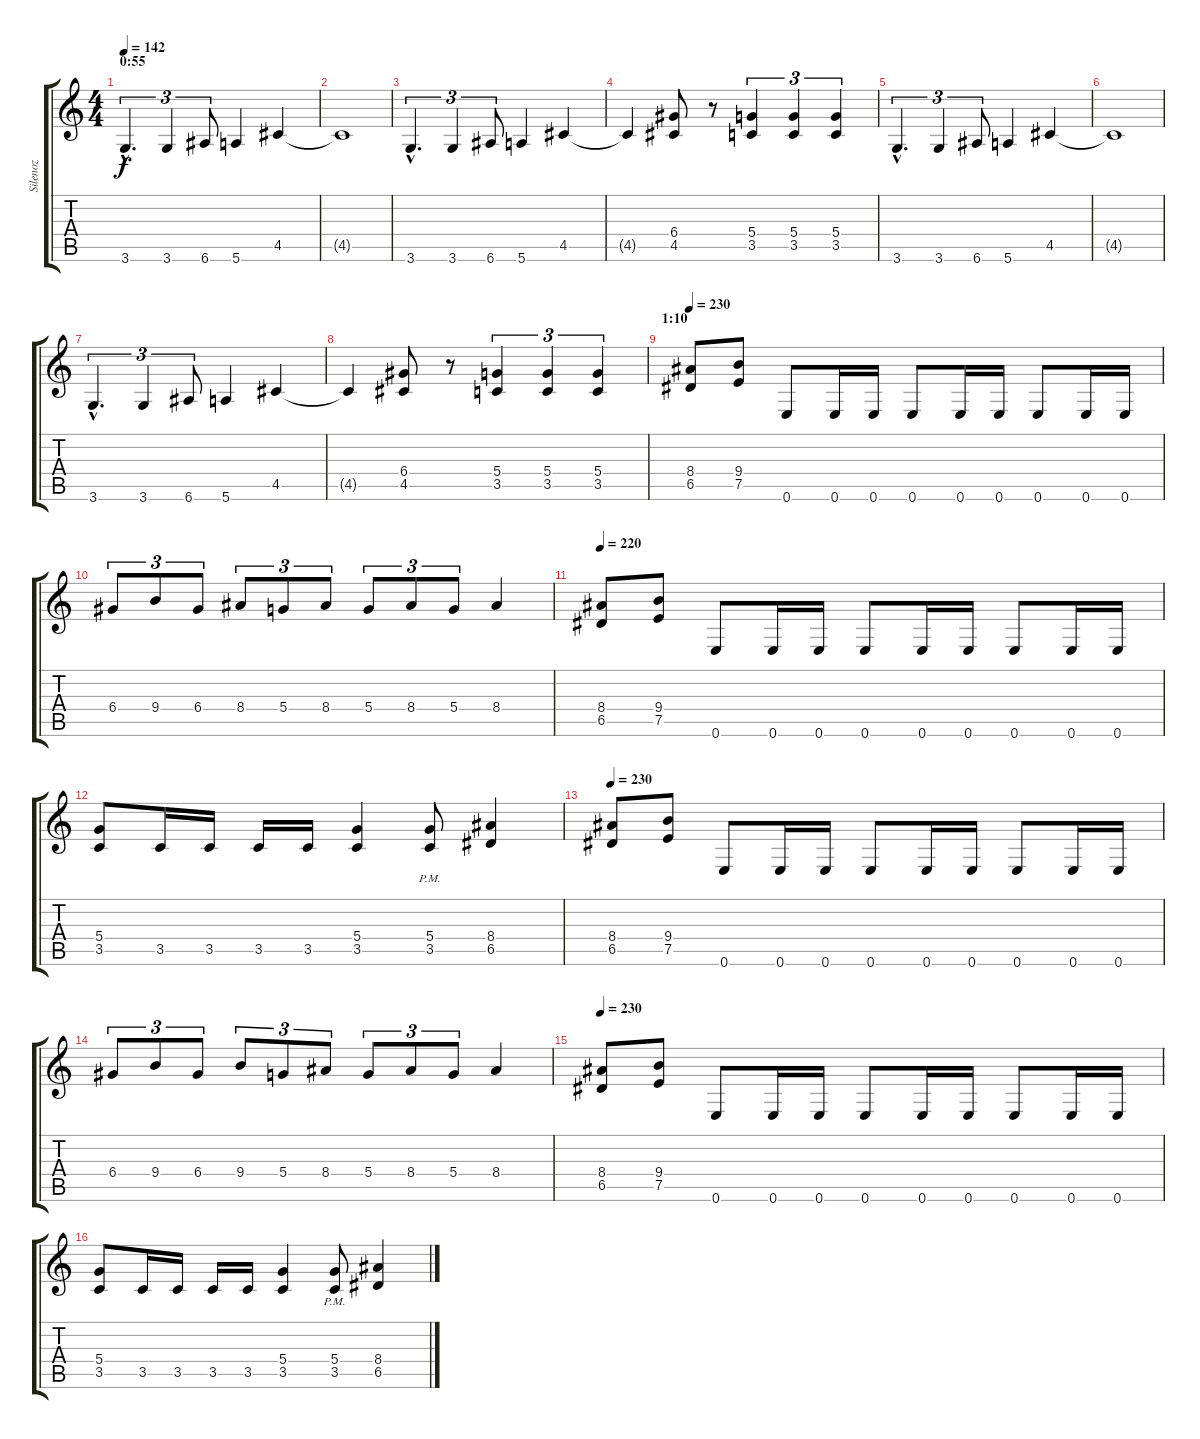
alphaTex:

\track ("Silenoz" "Silenoz") {instrument distortionguitar}
\staff {score tabs}
\tuning (E4 B3 G3 D3 A2 E2) {hide}
\ts (4 4)
\section ("" "0:55")
\tempo 142
\clef g2
\ks c
3.6{hac}.4{d tu (3 2) dy f} 3.6.4{tu (3 2)} 6.6.8{tu (3 2)} 5.6.4 4.5.4 |
4.5{t}.1 |
3.6{hac}.4{d tu (3 2)} 3.6.4{tu (3 2)} 6.6.8{tu (3 2)} 5.6.4 4.5.4 |
4.5{t}.4 (6.4 4.5).8 r.8 (5.4 3.5).4{tu (3 2)} (5.4 3.5).4{tu (3 2)} (5.4 3.5).4{tu (3 2)} |
3.6{hac}.4{d tu (3 2)} 3.6.4{tu (3 2)} 6.6.8{tu (3 2)} 5.6.4 4.5.4 |
4.5{t}.1 |
3.6{hac}.4{d tu (3 2)} 3.6.4{tu (3 2)} 6.6.8{tu (3 2)} 5.6.4 4.5.4 |
4.5{t}.4 (6.4 4.5).8 r.8 (5.4 3.5).4{tu (3 2)} (5.4 3.5).4{tu (3 2)} (5.4 3.5).4{tu (3 2)} |
\section ("" "1:10")
\tempo 230
(8.4 6.5).8 (9.4 7.5).8 0.6.8 0.6.16 0.6.16 0.6.8 0.6.16 0.6.16 0.6.8 0.6.16 0.6.16 |
6.4.8{tu (3 2)} 9.4.8{tu (3 2)} 6.4.8{tu (3 2)} 8.4.8{tu (3 2)} 5.4.8{tu (3 2)} 8.4.8{tu (3 2)} 5.4.8{tu (3 2)} 8.4.8{tu (3 2)} 5.4.8{tu (3 2)} 8.4.4 |
\tempo 220
(8.4 6.5).8 (9.4 7.5).8 0.6.8 0.6.16 0.6.16 0.6.8 0.6.16 0.6.16 0.6.8 0.6.16 0.6.16 |
(5.4 3.5).8 3.5.16 3.5.16 3.5.16 3.5.16 (5.4 3.5).4 (5.4{pm} 3.5).8 (8.4 6.5).4 |
\tempo 230
(8.4 6.5).8 (9.4 7.5).8 0.6.8 0.6.16 0.6.16 0.6.8 0.6.16 0.6.16 0.6.8 0.6.16 0.6.16 |
6.4.8{tu (3 2)} 9.4.8{tu (3 2)} 6.4.8{tu (3 2)} 9.4.8{tu (3 2)} 5.4.8{tu (3 2)} 8.4.8{tu (3 2)} 5.4.8{tu (3 2)} 8.4.8{tu (3 2)} 5.4.8{tu (3 2)} 8.4.4 |
\tempo 230
(8.4 6.5).8 (9.4 7.5).8 0.6.8 0.6.16 0.6.16 0.6.8 0.6.16 0.6.16 0.6.8 0.6.16 0.6.16 |
(5.4 3.5).8 3.5.16 3.5.16 3.5.16 3.5.16 (5.4 3.5).4 (5.4 3.5{pm}).8 (8.4 6.5).4
